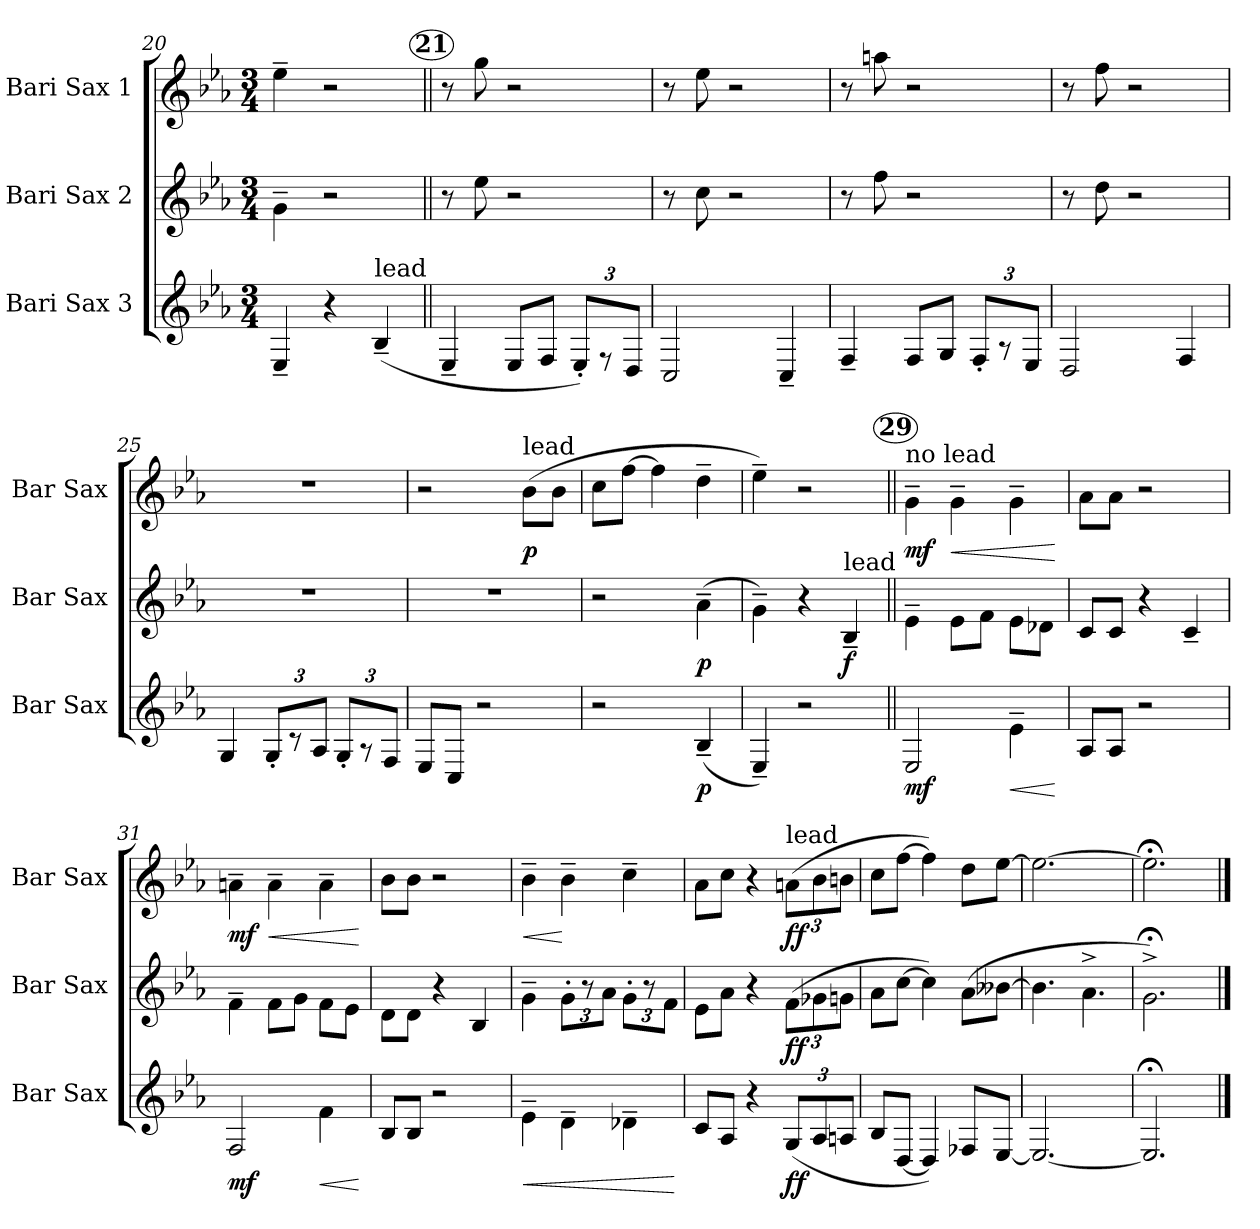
**kern	**dynam	**kern	**dynam	**kern	**dynam
*part3	*part3	*part2	*part2	*part1	*part1
*staff3	*staff3	*staff2	*staff2	*staff1	*staff1
*I"Bari Sax 3	*	*I"Bari Sax 2	*	*I"Bari Sax 1	*
*I'Bar Sax	*	*I'Bar Sax	*	*I'Bar Sax	*
*clefG2	*	*clefG2	*	*clefG2	*
*ITrd12c21	*	*ITrd12c21	*	*ITrd12c21	*
*k[b-e-a-]	*	*k[b-e-a-]	*	*k[b-e-a-]	*
*E-:	*	*E-:	*	*E-:	*
*M3/4	*	*M3/4	*	*M3/4	*
=20	=20	=20	=20	=20	=20
4EE-~</	.	4G~>\	.	4e-~>\	.
4r	.	2r	.	2r	.
!LO:TX:a:t=lead	!	!	!	!	!
(<4BB-~</	.	.	.	.	.
!!LO:LB:g=z
!!LO:REH:place=s1:a:B:enc=circle:fs=12:t=21
=21||	=21||	=21||	=21||	=21||	=21||
4EE-~</	.	8r	.	8r	.
.	.	8e-\	.	8g\	.
8EE-/L	.	2r	.	2r	.
8FF/J	.	.	.	.	.
12EE-'</L)	.	.	.	.	.
12r	.	.	.	.	.
12DD/J	.	.	.	.	.
=22	=22	=22	=22	=22	=22
2CC/	.	8r	.	8r	.
.	.	8c\	.	8e-\	.
.	.	2r	.	2r	.
4CC~</	.	.	.	.	.
=23	=23	=23	=23	=23	=23
4FF~</	.	8r	.	8r	.
.	.	8f\	.	8an\	.
8FF/L	.	2r	.	2r	.
8GG/J	.	.	.	.	.
12FF'</L	.	.	.	.	.
12r	.	.	.	.	.
12EE-/J	.	.	.	.	.
=24	=24	=24	=24	=24	=24
2DD/	.	8r	.	8r	.
.	.	8d\	.	8f\	.
.	.	2r	.	2r	.
4FF/	.	.	.	.	.
=25	=25	=25	=25	=25	=25
4GG/	.	2.r	.	2.r	.
12GG'</L	.	.	.	.	.
12r	.	.	.	.	.
12AA-/J	.	.	.	.	.
12GG'</L	.	.	.	.	.
12r	.	.	.	.	.
12FF/J	.	.	.	.	.
=26	=26	=26	=26	=26	=26
8EE-/L	.	2.r	.	2r	.
8CC/J	.	.	.	.	.
2r	.	.	.	.	.
!	!	!	!	!LO:TX:a:t=lead	!
!	!	!	!	!	!LO:DY:b
.	.	.	.	(>8B-\L	p
.	.	.	.	8B-\J	.
=27	=27	=27	=27	=27	=27
2r	.	2r	.	8c\L	.
.	.	.	.	[8f\J	.
.	.	.	.	4f\]	.
!	!LO:DY:b	!	!LO:DY:b	!	!
(<4BB-~</	p	(>4A-~>\	p	4d~>\	.
=28	=28	=28	=28	=28	=28
4EE-~</)	.	4G~>\)	.	4e-~>\)	.
2r	.	4r	.	2r	.
!	!	!LO:TX:a:t=lead	!	!	!
!	!	!	!LO:DY:b	!	!
.	.	4BB-~</	f	.	.
!!LO:PB:g=z
!!LO:REH:place=s1:a:B:enc=circle:fs=12:t=29
=29||	=29||	=29||	=29||	=29||	=29||
!	!	!	!	!LO:TX:a:t=no lead	!
!	!LO:DY:b	!	!	!	!LO:DY:b
2EE-/	mf	4E-~>\	.	4G~>\	mf
!	!	!	!	!	!LO:HP:b
.	.	8E-\L	.	4G~>\	<
.	.	8F\J	.	.	.
!	!LO:HP:b	!	!	!	!
4E-~>\	<	8E-\L	.	4G~>\	.
.	.	8D-X\J	.	.	.
.	[	.	.	.	[
=30	=30	=30	=30	=30	=30
8AA-/L	.	8C/L	.	8A-\L	.
8AA-/J	.	8C/J	.	8A-\J	.
2r	.	4r	.	2r	.
.	.	4C~</	.	.	.
=31	=31	=31	=31	=31	=31
!	!LO:DY:b	!	!	!	!LO:DY:b
2FF/	mf	4F~>\	.	4An~>\	mf
!	!	!	!	!	!LO:HP:b
.	.	8F\L	.	4A~>\	<
.	.	8G\J	.	.	.
!	!LO:HP:b	!	!	!	!
4F\	<	8F\L	.	4A~>\	.
.	.	8E-\J	.	.	.
.	[	.	.	.	[
=32	=32	=32	=32	=32	=32
8BB-/L	.	8D\L	.	8B-\L	.
8BB-/J	.	8D\J	.	8B-\J	.
2r	.	4r	.	2r	.
.	.	4BB-/	.	.	.
=33	=33	=33	=33	=33	=33
!	!LO:HP:b	!	!	!	!LO:HP:b
4E-~>\	<	4G~>\	.	4B-~>\	<
4D~>\	.	12G'>\L	.	4B-~>\	[
.	.	12r	.	.	.
.	.	12A-\J	.	.	.
4D-X~>\	.	12G'>\L	.	4c~>\	.
.	.	12r	.	.	.
.	.	12F\J	.	.	.
.	[	.	.	.	.
=34	=34	=34	=34	=34	=34
8C/L	.	8E-\L	.	8A-\L	.
8AA-/J	.	8A-\J	.	8c\J	.
4r	.	4r	.	4r	.
!	!	!	!	!LO:TX:a:t=lead	!
!	!LO:DY:b	!	!LO:DY:b	!	!LO:DY:b
(<12GG/L	ff	(>12F\L	ff	(>12An\L	ff
12AA-/	.	12G-X\	.	12B-\	.
12AAn/J	.	12Gn\J	.	12Bn\J	.
=35	=35	=35	=35	=35	=35
8BB-/L	.	8A-\L	.	8c\L	.
[8DD/J	.	[8c\J	.	[8f\J	.
4DD/])	.	4c\])	.	4f\])	.
8FF-X/L	.	(>8A-\L	.	8d\L	.
[8EE-/J	.	[8B--X\J	.	[8e-\J	.
=36	=36	=36	=36	=36	=36
2.EE-/_	.	4.B--\]	.	2.e-\_	.
.	.	4.A-^>\	.	.	.
=37	=37	=37	=37	=37	=37
2.EE-;</]	.	2.G;<^>\)	.	2.e-;<\]	.
==	==	==	==	==	==
*-	*-	*-	*-	*-	*-
